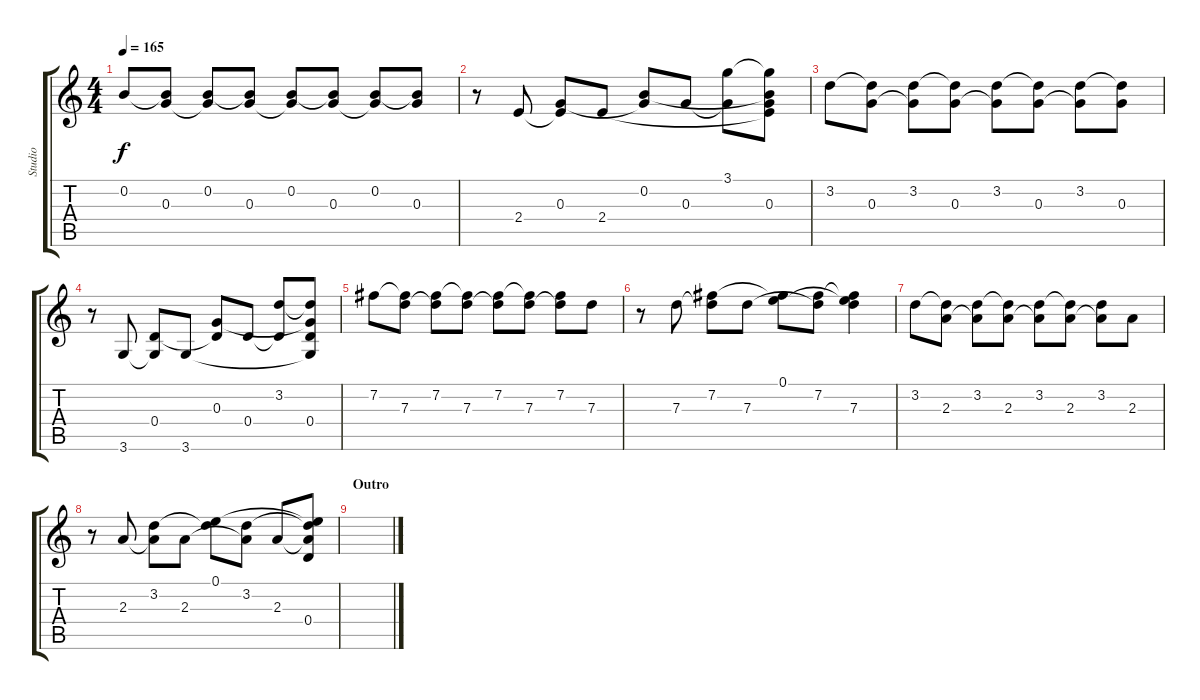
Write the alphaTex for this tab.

\track ("Studio" "Studio") {instrument distortionguitar}
\staff {score tabs}
\tuning (E4 B3 G3 D3 A2 E2) {hide}
\ts (4 4)
\tempo 165
\clef g2
\ks c
0.2.8{dy f volume 16 instrument acousticguitarsteel} (0.2{t} 0.3).8 (0.2 0.3{t}).8 (0.2{t} 0.3).8 (0.2 0.3{t}).8 (0.2{t} 0.3).8 (0.2 0.3{t}).8 (0.2{t} 0.3).8 |
r.8 2.4.8 (0.3 2.4{t}).8 2.4.8 (0.2 0.3{t}).8 0.3.8 (3.1 0.3{t}).8 (3.1{t} 0.2{t} 0.3 2.4{t}).8 |
3.2.8 (3.2{t} 0.3).8 (3.2 0.3{t}).8 (3.2{t} 0.3).8 (3.2 0.3{t}).8 (3.2{t} 0.3).8 (3.2 0.3{t}).8 (3.2{t} 0.3).8 |
r.8 3.6.8 (0.4 3.6{t}).8 3.6.8 (0.3 0.4{t}).8 0.4.8 (3.2 0.4{t}).8 (3.2{t} 0.3{t} 0.4 3.6{t}).8 |
7.2.8 (7.2{t} 7.3).8 (7.2 7.3{t}).8 (7.2{t} 7.3).8 (7.2 7.3{t}).8 (7.2{t} 7.3).8 (7.2 7.3{t}).8 7.3.8 |
r.8 7.3.8 (7.2 7.3{t}).8 7.3.8 (0.1 7.2{t}).8 (7.2 7.3{t}).8 (0.1{t} 7.2{t} 7.3).4 |
3.2.8 (3.2{t} 2.3).8 (3.2 2.3{t}).8 (3.2{t} 2.3).8 (3.2 2.3{t}).8 (3.2{t} 2.3).8 (3.2 2.3{t}).8 2.3.8 |
r.8 2.3.8 (3.2 2.3{t}).8 2.3.8 (0.1 3.2{t}).8 (3.2 2.3{t}).8 2.3.8 (0.1{t} 3.2{t} 2.3{t} 0.4).8 |
\section ("" "Outro")
